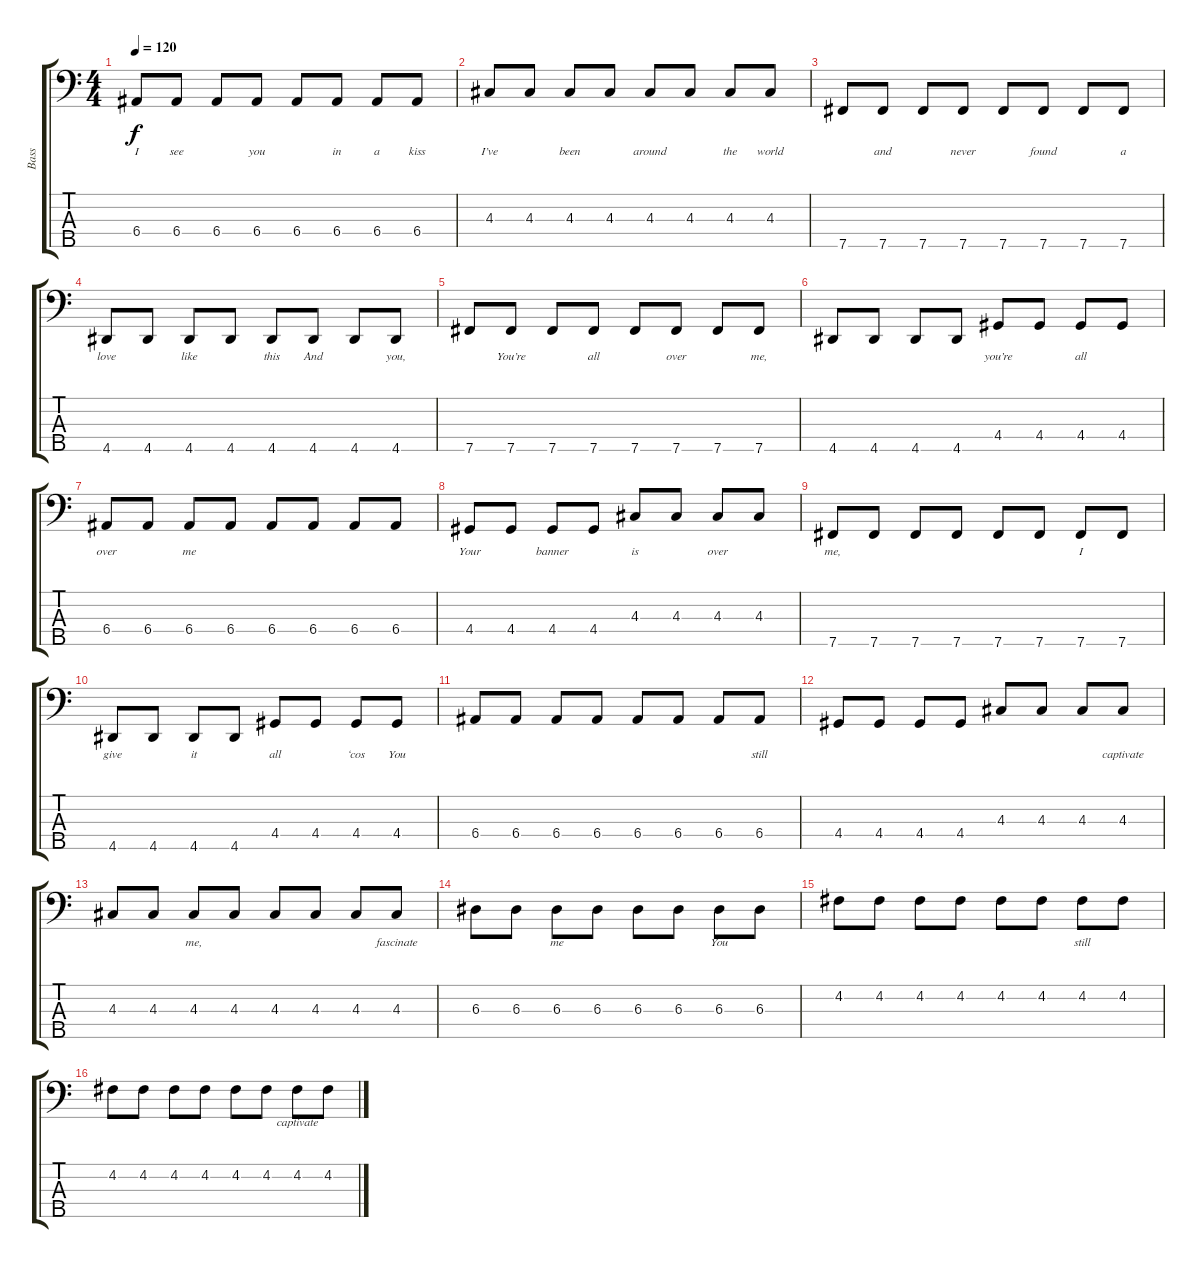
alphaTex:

\track ("Bass" "Bass") {instrument electricbassfinger}
\staff {score tabs}
\tuning (G2 D2 A1 E1 B0) {hide}
\ts (4 4)
\tempo 120
\clef f4
\ks c
6.4.8{lyrics (0 "I") lyrics (1 "") lyrics (2 "") lyrics (3 "") lyrics (4 "") dy f} 6.4.8{lyrics (0 "see") lyrics (1 "") lyrics (2 "") lyrics (3 "") lyrics (4 "")} 6.4.8{lyrics (0 "") lyrics (1 "") lyrics (2 "") lyrics (3 "") lyrics (4 "")} 6.4.8{lyrics (0 "you") lyrics (1 "") lyrics (2 "") lyrics (3 "") lyrics (4 "")} 6.4.8{lyrics (0 "") lyrics (1 "") lyrics (2 "") lyrics (3 "") lyrics (4 "")} 6.4.8{lyrics (0 "in") lyrics (1 "") lyrics (2 "") lyrics (3 "") lyrics (4 "")} 6.4.8{lyrics (0 "a") lyrics (1 "") lyrics (2 "") lyrics (3 "") lyrics (4 "")} 6.4.8{lyrics (0 "kiss") lyrics (1 "") lyrics (2 "") lyrics (3 "") lyrics (4 "")} |
4.3.8{lyrics (0 "I’ve") lyrics (1 "") lyrics (2 "") lyrics (3 "") lyrics (4 "")} 4.3.8{lyrics (0 "") lyrics (1 "") lyrics (2 "") lyrics (3 "") lyrics (4 "")} 4.3.8{lyrics (0 "been") lyrics (1 "") lyrics (2 "") lyrics (3 "") lyrics (4 "")} 4.3.8{lyrics (0 "") lyrics (1 "") lyrics (2 "") lyrics (3 "") lyrics (4 "")} 4.3.8{lyrics (0 "around") lyrics (1 "") lyrics (2 "") lyrics (3 "") lyrics (4 "")} 4.3.8{lyrics (0 "") lyrics (1 "") lyrics (2 "") lyrics (3 "") lyrics (4 "")} 4.3.8{lyrics (0 "the") lyrics (1 "") lyrics (2 "") lyrics (3 "") lyrics (4 "")} 4.3.8{lyrics (0 "world") lyrics (1 "") lyrics (2 "") lyrics (3 "") lyrics (4 "")} |
7.5.8{lyrics (0 "") lyrics (1 "") lyrics (2 "") lyrics (3 "") lyrics (4 "")} 7.5.8{lyrics (0 "and") lyrics (1 "") lyrics (2 "") lyrics (3 "") lyrics (4 "")} 7.5.8{lyrics (0 "") lyrics (1 "") lyrics (2 "") lyrics (3 "") lyrics (4 "")} 7.5.8{lyrics (0 "never") lyrics (1 "") lyrics (2 "") lyrics (3 "") lyrics (4 "")} 7.5.8{lyrics (0 "") lyrics (1 "") lyrics (2 "") lyrics (3 "") lyrics (4 "")} 7.5.8{lyrics (0 "found") lyrics (1 "") lyrics (2 "") lyrics (3 "") lyrics (4 "")} 7.5.8{lyrics (0 "") lyrics (1 "") lyrics (2 "") lyrics (3 "") lyrics (4 "")} 7.5.8{lyrics (0 "a") lyrics (1 "") lyrics (2 "") lyrics (3 "") lyrics (4 "")} |
4.5.8{lyrics (0 "love") lyrics (1 "") lyrics (2 "") lyrics (3 "") lyrics (4 "")} 4.5.8{lyrics (0 "") lyrics (1 "") lyrics (2 "") lyrics (3 "") lyrics (4 "")} 4.5.8{lyrics (0 "like") lyrics (1 "") lyrics (2 "") lyrics (3 "") lyrics (4 "")} 4.5.8{lyrics (0 "") lyrics (1 "") lyrics (2 "") lyrics (3 "") lyrics (4 "")} 4.5.8{lyrics (0 "this") lyrics (1 "") lyrics (2 "") lyrics (3 "") lyrics (4 "")} 4.5.8{lyrics (0 "And") lyrics (1 "") lyrics (2 "") lyrics (3 "") lyrics (4 "")} 4.5.8{lyrics (0 "") lyrics (1 "") lyrics (2 "") lyrics (3 "") lyrics (4 "")} 4.5.8{lyrics (0 "you,") lyrics (1 "") lyrics (2 "") lyrics (3 "") lyrics (4 "")} |
7.5.8{lyrics (0 "") lyrics (1 "") lyrics (2 "") lyrics (3 "") lyrics (4 "")} 7.5.8{lyrics (0 "You’re") lyrics (1 "") lyrics (2 "") lyrics (3 "") lyrics (4 "")} 7.5.8{lyrics (0 "") lyrics (1 "") lyrics (2 "") lyrics (3 "") lyrics (4 "")} 7.5.8{lyrics (0 "all") lyrics (1 "") lyrics (2 "") lyrics (3 "") lyrics (4 "")} 7.5.8{lyrics (0 "") lyrics (1 "") lyrics (2 "") lyrics (3 "") lyrics (4 "")} 7.5.8{lyrics (0 "over") lyrics (1 "") lyrics (2 "") lyrics (3 "") lyrics (4 "")} 7.5.8{lyrics (0 "") lyrics (1 "") lyrics (2 "") lyrics (3 "") lyrics (4 "")} 7.5.8{lyrics (0 "me,") lyrics (1 "") lyrics (2 "") lyrics (3 "") lyrics (4 "")} |
4.5.8{lyrics (0 "") lyrics (1 "") lyrics (2 "") lyrics (3 "") lyrics (4 "")} 4.5.8{lyrics (0 "") lyrics (1 "") lyrics (2 "") lyrics (3 "") lyrics (4 "")} 4.5.8{lyrics (0 "") lyrics (1 "") lyrics (2 "") lyrics (3 "") lyrics (4 "")} 4.5.8{lyrics (0 "") lyrics (1 "") lyrics (2 "") lyrics (3 "") lyrics (4 "")} 4.4.8{lyrics (0 "you’re") lyrics (1 "") lyrics (2 "") lyrics (3 "") lyrics (4 "")} 4.4.8{lyrics (0 "") lyrics (1 "") lyrics (2 "") lyrics (3 "") lyrics (4 "")} 4.4.8{lyrics (0 "all") lyrics (1 "") lyrics (2 "") lyrics (3 "") lyrics (4 "")} 4.4.8{lyrics (0 "") lyrics (1 "") lyrics (2 "") lyrics (3 "") lyrics (4 "")} |
6.4.8{lyrics (0 "over") lyrics (1 "") lyrics (2 "") lyrics (3 "") lyrics (4 "")} 6.4.8{lyrics (0 "") lyrics (1 "") lyrics (2 "") lyrics (3 "") lyrics (4 "")} 6.4.8{lyrics (0 "me") lyrics (1 "") lyrics (2 "") lyrics (3 "") lyrics (4 "")} 6.4.8{lyrics (0 "") lyrics (1 "") lyrics (2 "") lyrics (3 "") lyrics (4 "")} 6.4.8{lyrics (0 "") lyrics (1 "") lyrics (2 "") lyrics (3 "") lyrics (4 "")} 6.4.8{lyrics (0 "") lyrics (1 "") lyrics (2 "") lyrics (3 "") lyrics (4 "")} 6.4.8{lyrics (0 "") lyrics (1 "") lyrics (2 "") lyrics (3 "") lyrics (4 "")} 6.4.8{lyrics (0 "") lyrics (1 "") lyrics (2 "") lyrics (3 "") lyrics (4 "")} |
4.4.8{lyrics (0 "Your") lyrics (1 "") lyrics (2 "") lyrics (3 "") lyrics (4 "")} 4.4.8{lyrics (0 "") lyrics (1 "") lyrics (2 "") lyrics (3 "") lyrics (4 "")} 4.4.8{lyrics (0 "banner") lyrics (1 "") lyrics (2 "") lyrics (3 "") lyrics (4 "")} 4.4.8{lyrics (0 "") lyrics (1 "") lyrics (2 "") lyrics (3 "") lyrics (4 "")} 4.3.8{lyrics (0 "is") lyrics (1 "") lyrics (2 "") lyrics (3 "") lyrics (4 "")} 4.3.8{lyrics (0 "") lyrics (1 "") lyrics (2 "") lyrics (3 "") lyrics (4 "")} 4.3.8{lyrics (0 "over") lyrics (1 "") lyrics (2 "") lyrics (3 "") lyrics (4 "")} 4.3.8{lyrics (0 "") lyrics (1 "") lyrics (2 "") lyrics (3 "") lyrics (4 "")} |
7.5.8{lyrics (0 "me,") lyrics (1 "") lyrics (2 "") lyrics (3 "") lyrics (4 "")} 7.5.8{lyrics (0 "") lyrics (1 "") lyrics (2 "") lyrics (3 "") lyrics (4 "")} 7.5.8{lyrics (0 "") lyrics (1 "") lyrics (2 "") lyrics (3 "") lyrics (4 "")} 7.5.8{lyrics (0 "") lyrics (1 "") lyrics (2 "") lyrics (3 "") lyrics (4 "")} 7.5.8{lyrics (0 "") lyrics (1 "") lyrics (2 "") lyrics (3 "") lyrics (4 "")} 7.5.8{lyrics (0 "") lyrics (1 "") lyrics (2 "") lyrics (3 "") lyrics (4 "")} 7.5.8{lyrics (0 "I") lyrics (1 "") lyrics (2 "") lyrics (3 "") lyrics (4 "")} 7.5.8{lyrics (0 "") lyrics (1 "") lyrics (2 "") lyrics (3 "") lyrics (4 "")} |
4.5.8{lyrics (0 "give") lyrics (1 "") lyrics (2 "") lyrics (3 "") lyrics (4 "")} 4.5.8{lyrics (0 "") lyrics (1 "") lyrics (2 "") lyrics (3 "") lyrics (4 "")} 4.5.8{lyrics (0 "it") lyrics (1 "") lyrics (2 "") lyrics (3 "") lyrics (4 "")} 4.5.8{lyrics (0 "") lyrics (1 "") lyrics (2 "") lyrics (3 "") lyrics (4 "")} 4.4.8{lyrics (0 "all") lyrics (1 "") lyrics (2 "") lyrics (3 "") lyrics (4 "")} 4.4.8{lyrics (0 "") lyrics (1 "") lyrics (2 "") lyrics (3 "") lyrics (4 "")} 4.4.8{lyrics (0 "‘cos") lyrics (1 "") lyrics (2 "") lyrics (3 "") lyrics (4 "")} 4.4.8{lyrics (0 "You") lyrics (1 "") lyrics (2 "") lyrics (3 "") lyrics (4 "")} |
6.4.8{lyrics (0 "") lyrics (1 "") lyrics (2 "") lyrics (3 "") lyrics (4 "")} 6.4.8{lyrics (0 "") lyrics (1 "") lyrics (2 "") lyrics (3 "") lyrics (4 "")} 6.4.8{lyrics (0 "") lyrics (1 "") lyrics (2 "") lyrics (3 "") lyrics (4 "")} 6.4.8{lyrics (0 "") lyrics (1 "") lyrics (2 "") lyrics (3 "") lyrics (4 "")} 6.4.8{lyrics (0 "") lyrics (1 "") lyrics (2 "") lyrics (3 "") lyrics (4 "")} 6.4.8{lyrics (0 "") lyrics (1 "") lyrics (2 "") lyrics (3 "") lyrics (4 "")} 6.4.8{lyrics (0 "") lyrics (1 "") lyrics (2 "") lyrics (3 "") lyrics (4 "")} 6.4.8{lyrics (0 "still") lyrics (1 "") lyrics (2 "") lyrics (3 "") lyrics (4 "")} |
4.4.8{lyrics (0 "") lyrics (1 "") lyrics (2 "") lyrics (3 "") lyrics (4 "")} 4.4.8{lyrics (0 "") lyrics (1 "") lyrics (2 "") lyrics (3 "") lyrics (4 "")} 4.4.8{lyrics (0 "") lyrics (1 "") lyrics (2 "") lyrics (3 "") lyrics (4 "")} 4.4.8{lyrics (0 "") lyrics (1 "") lyrics (2 "") lyrics (3 "") lyrics (4 "")} 4.3.8{lyrics (0 "") lyrics (1 "") lyrics (2 "") lyrics (3 "") lyrics (4 "")} 4.3.8{lyrics (0 "") lyrics (1 "") lyrics (2 "") lyrics (3 "") lyrics (4 "")} 4.3.8{lyrics (0 "") lyrics (1 "") lyrics (2 "") lyrics (3 "") lyrics (4 "")} 4.3.8{lyrics (0 "captivate") lyrics (1 "") lyrics (2 "") lyrics (3 "") lyrics (4 "")} |
4.3.8{lyrics (0 "") lyrics (1 "") lyrics (2 "") lyrics (3 "") lyrics (4 "")} 4.3.8{lyrics (0 "") lyrics (1 "") lyrics (2 "") lyrics (3 "") lyrics (4 "")} 4.3.8{lyrics (0 "me,") lyrics (1 "") lyrics (2 "") lyrics (3 "") lyrics (4 "")} 4.3.8{lyrics (0 "") lyrics (1 "") lyrics (2 "") lyrics (3 "") lyrics (4 "")} 4.3.8{lyrics (0 "") lyrics (1 "") lyrics (2 "") lyrics (3 "") lyrics (4 "")} 4.3.8{lyrics (0 "") lyrics (1 "") lyrics (2 "") lyrics (3 "") lyrics (4 "")} 4.3.8{lyrics (0 "") lyrics (1 "") lyrics (2 "") lyrics (3 "") lyrics (4 "")} 4.3.8{lyrics (0 "fascinate") lyrics (1 "") lyrics (2 "") lyrics (3 "") lyrics (4 "")} |
6.3.8{lyrics (0 "") lyrics (1 "") lyrics (2 "") lyrics (3 "") lyrics (4 "")} 6.3.8{lyrics (0 "") lyrics (1 "") lyrics (2 "") lyrics (3 "") lyrics (4 "")} 6.3.8{lyrics (0 "me") lyrics (1 "") lyrics (2 "") lyrics (3 "") lyrics (4 "")} 6.3.8{lyrics (0 "") lyrics (1 "") lyrics (2 "") lyrics (3 "") lyrics (4 "")} 6.3.8{lyrics (0 "") lyrics (1 "") lyrics (2 "") lyrics (3 "") lyrics (4 "")} 6.3.8{lyrics (0 "") lyrics (1 "") lyrics (2 "") lyrics (3 "") lyrics (4 "")} 6.3.8{lyrics (0 "You") lyrics (1 "") lyrics (2 "") lyrics (3 "") lyrics (4 "")} 6.3.8{lyrics (0 "") lyrics (1 "") lyrics (2 "") lyrics (3 "") lyrics (4 "")} |
4.2.8{lyrics (0 "") lyrics (1 "") lyrics (2 "") lyrics (3 "") lyrics (4 "")} 4.2.8{lyrics (0 "") lyrics (1 "") lyrics (2 "") lyrics (3 "") lyrics (4 "")} 4.2.8{lyrics (0 "") lyrics (1 "") lyrics (2 "") lyrics (3 "") lyrics (4 "")} 4.2.8{lyrics (0 "") lyrics (1 "") lyrics (2 "") lyrics (3 "") lyrics (4 "")} 4.2.8{lyrics (0 "") lyrics (1 "") lyrics (2 "") lyrics (3 "") lyrics (4 "")} 4.2.8{lyrics (0 "") lyrics (1 "") lyrics (2 "") lyrics (3 "") lyrics (4 "")} 4.2.8{lyrics (0 "still") lyrics (1 "") lyrics (2 "") lyrics (3 "") lyrics (4 "")} 4.2.8{lyrics (0 "") lyrics (1 "") lyrics (2 "") lyrics (3 "") lyrics (4 "")} |
4.2.8{lyrics (0 "") lyrics (1 "") lyrics (2 "") lyrics (3 "") lyrics (4 "")} 4.2.8{lyrics (0 "") lyrics (1 "") lyrics (2 "") lyrics (3 "") lyrics (4 "")} 4.2.8{lyrics (0 "") lyrics (1 "") lyrics (2 "") lyrics (3 "") lyrics (4 "")} 4.2.8{lyrics (0 "") lyrics (1 "") lyrics (2 "") lyrics (3 "") lyrics (4 "")} 4.2.8{lyrics (0 "") lyrics (1 "") lyrics (2 "") lyrics (3 "") lyrics (4 "")} 4.2.8{lyrics (0 "") lyrics (1 "") lyrics (2 "") lyrics (3 "") lyrics (4 "")} 4.2.8{lyrics (0 "captivate") lyrics (1 "") lyrics (2 "") lyrics (3 "") lyrics (4 "")} 4.2.8{lyrics (0 "") lyrics (1 "") lyrics (2 "") lyrics (3 "") lyrics (4 "")}
